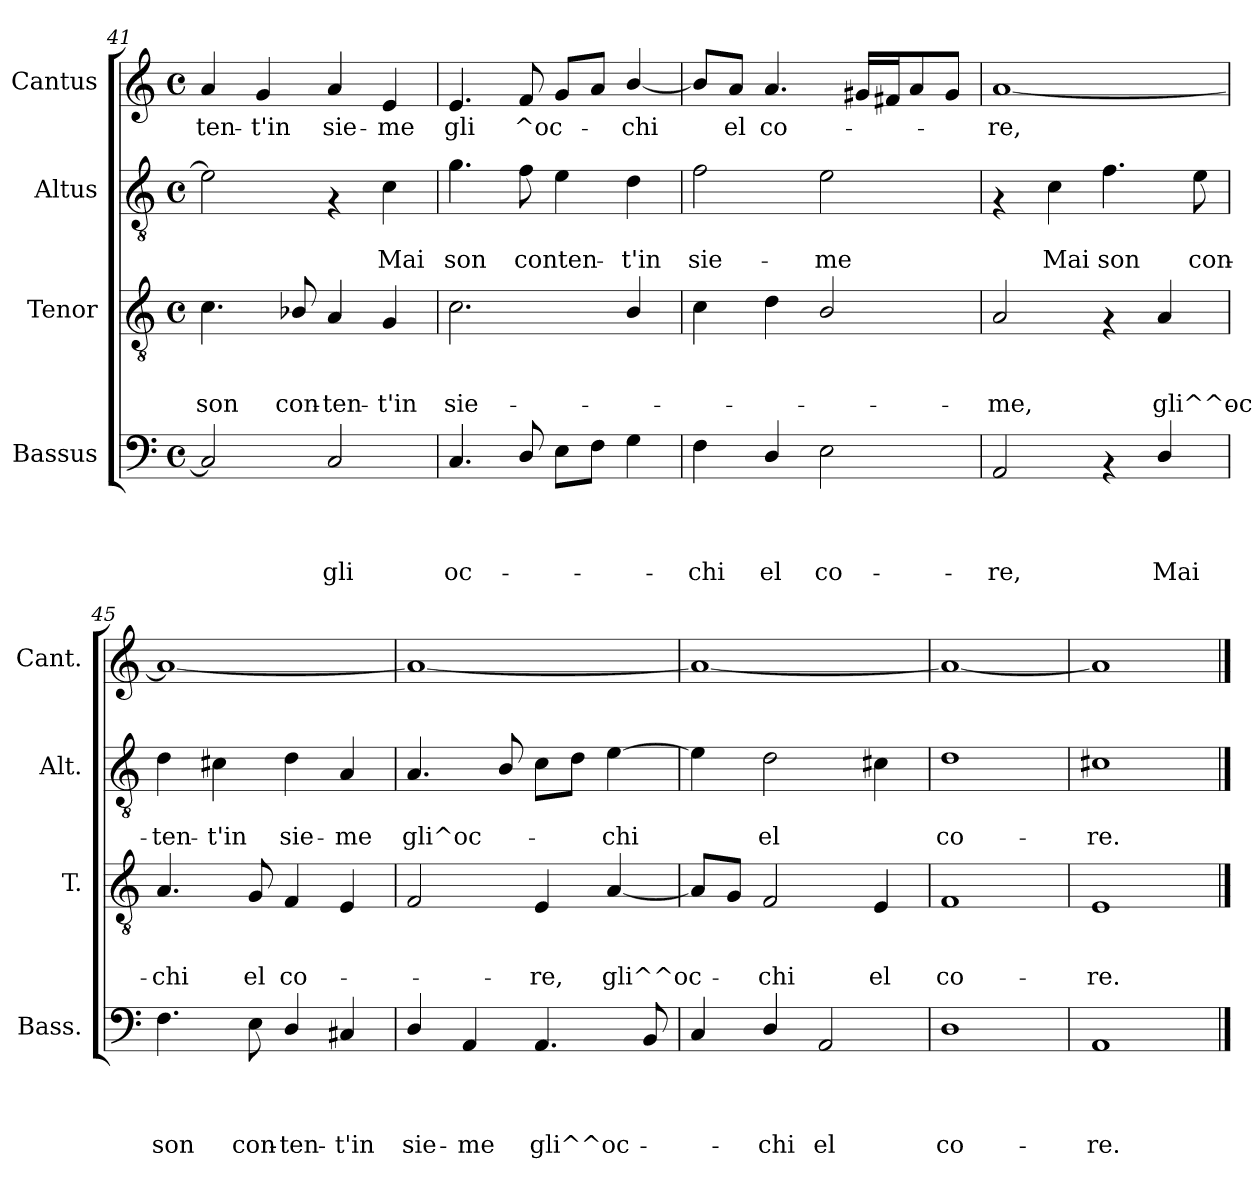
**kern	**text	**text	**text	**text	**kern	**text	**text	**text	**kern	**text	**text	**kern	**text
*part4	*part4	*part4	*part4	*part4	*part3	*part3	*part3	*part3	*part2	*part2	*part2	*part1	*part1
*staff4	*staff4	*staff4	*staff4	*staff4	*staff3	*staff3	*staff3	*staff3	*staff2	*staff2	*staff2	*staff1	*staff1
*I"Bassus	*	*	*	*	*I"Tenor	*	*	*	*I"Altus	*	*	*I"Cantus	*
*I'Bass.	*	*	*	*	*I'T.	*	*	*	*I'Alt.	*	*	*I'Cant.	*
*clefF4	*	*	*	*	*clefGv2	*	*	*	*clefGv2	*	*	*clefG2	*
*k[]	*	*	*	*	*k[]	*	*	*	*k[]	*	*	*k[]	*
*C:	*	*	*	*	*C:	*	*	*	*C:	*	*	*C:	*
*M4/4	*	*	*	*	*M4/4	*	*	*	*M4/4	*	*	*M4/4	*
*met(c)	*	*	*	*	*met(c)	*	*	*	*met(c)	*	*	*met(c)	*
=41	=41	=41	=41	=41	=41	=41	=41	=41	=41	=41	=41	=41	=41
!	!	!	!	!	!	!	!	!LO:LY:b	!	!	!	!	!LO:LY:b
2C/]	.	.	.	.	4.c\	.	.	son	2e\]	.	.	4a/	-ten-
!	!	!	!	!	!	!	!	!	!	!	!	!	!LO:LY:b
.	.	.	.	.	.	.	.	.	.	.	.	4g/	-t'in
!	!	!	!	!	!	!	!	!LO:LY:b	!	!	!	!	!
.	.	.	.	.	8B-X/	.	.	con-	.	.	.	.	.
!	!	!	!	!LO:LY:b	!	!	!	!LO:LY:b	!	!	!	!	!LO:LY:b
2C/	.	.	.	gli	4A/	.	.	-ten-	4rF	.	.	4a/	sie-
!	!	!	!	!	!	!	!	!LO:LY:b	!	!	!LO:LY:b	!	!LO:LY:b
.	.	.	.	.	4G/	.	.	-t'in	4c\	.	Mai	4e/	-me
=42	=42	=42	=42	=42	=42	=42	=42	=42	=42	=42	=42	=42	=42
!	!	!	!	!LO:LY:b	!	!	!	!LO:LY:b	!	!	!LO:LY:b	!	!LO:LY:b
4.C/	.	.	.	oc-	2.c\	.	.	sie-	4.g\	.	son	4.e/	gli
!	!	!	!	!	!	!	!	!	!	!	!LO:LY:b	!	!LO:LY:b
8D/	.	.	.	.	.	.	.	.	8f\	.	conten-	8f/	^oc-
8E\L	.	.	.	.	.	.	.	.	4e\	.	.	8g/L	.
8F\J	.	.	.	.	.	.	.	.	.	.	.	8a/J	.
!	!	!	!	!	!	!	!	!	!	!	!LO:LY:b	!	!LO:LY:b
4G\	.	.	.	.	4B/	.	.	.	4d\	.	-t'in	[<4b>/	-chi
!!LO:LB:g=z
=43	=43	=43	=43	=43	=43	=43	=43	=43	=43	=43	=43	=43	=43
!	!	!	!	!LO:LY:b	!	!	!	!	!	!	!LO:LY:b	!	!
4F\	.	.	.	-chi	4c\	.	.	.	2f\	.	sie-	8b/L]	.
!	!	!	!	!	!	!	!	!	!	!	!	!	!LO:LY:b
.	.	.	.	.	.	.	.	.	.	.	.	8a/J	el
!	!	!	!	!LO:LY:b	!	!	!	!	!	!	!	!	!LO:LY:b
4D/	.	.	.	el	4d\	.	.	.	.	.	.	4.a/	co-
!	!	!	!	!LO:LY:b	!	!	!	!	!	!	!LO:LY:b	!	!
2E\	.	.	.	co-	2B/	.	.	.	2e\	.	-me	.	.
.	.	.	.	.	.	.	.	.	.	.	.	16g#X/LL	.
.	.	.	.	.	.	.	.	.	.	.	.	16f#X/J	.
.	.	.	.	.	.	.	.	.	.	.	.	8a/	.
.	.	.	.	.	.	.	.	.	.	.	.	8g#/J	.
=44	=44	=44	=44	=44	=44	=44	=44	=44	=44	=44	=44	=44	=44
!	!	!	!	!LO:LY:b	!	!	!	!LO:LY:b	!	!	!	!	!LO:LY:b
2AA/	.	.	.	-re,	2A/	.	.	-me,	4rF	.	.	[<1a	-re,
!	!	!	!	!	!	!	!	!	!	!	!LO:LY:b	!	!
.	.	.	.	.	.	.	.	.	4c\	.	Mai	.	.
!	!	!	!	!	!	!	!	!	!	!	!LO:LY:b	!	!
4rAA	.	.	.	.	4rF	.	.	.	4.f\	.	son	.	.
!	!	!	!	!LO:LY:b	!	!	!	!LO:LY:b	!	!	!	!	!
4D/	.	.	.	Mai	4A/	.	.	gli^^oc-	.	.	.	.	.
!	!	!	!	!	!	!	!	!	!	!	!LO:LY:b	!	!
.	.	.	.	.	.	.	.	.	8e\	.	con-	.	.
=45	=45	=45	=45	=45	=45	=45	=45	=45	=45	=45	=45	=45	=45
!	!	!	!	!LO:LY:b	!	!	!	!LO:LY:b	!	!	!LO:LY:b	!	!
4.F\	.	.	.	son	4.A/	.	.	-chi	4d\	.	-ten-	1a_	.
!	!	!	!	!	!	!	!	!	!	!	!LO:LY:b	!	!
.	.	.	.	.	.	.	.	.	4c#X\	.	-t'in	.	.
!	!	!	!	!LO:LY:b	!	!	!	!LO:LY:b	!	!	!	!	!
8E\	.	.	.	con-	8G/	.	.	el	.	.	.	.	.
!	!	!	!	!LO:LY:b	!	!	!	!LO:LY:b	!	!	!LO:LY:b	!	!
4D/	.	.	.	-ten-	4F/	.	.	co-	4d\	.	sie-	.	.
!	!	!	!	!LO:LY:b	!	!	!	!	!	!	!LO:LY:b	!	!
4C#X/	.	.	.	-t'in	4E/	.	.	.	4A/	.	-me	.	.
=46	=46	=46	=46	=46	=46	=46	=46	=46	=46	=46	=46	=46	=46
!	!	!	!	!LO:LY:b	!	!	!	!	!	!	!LO:LY:b	!	!
4D/	.	.	.	sie-	2F/	.	.	.	4.A/	.	gli^oc-	1a_	.
!	!	!	!	!LO:LY:b	!	!	!	!	!	!	!	!	!
4AA/	.	.	.	-me	.	.	.	.	.	.	.	.	.
.	.	.	.	.	.	.	.	.	8B/	.	.	.	.
!	!	!	!	!LO:LY:b	!	!	!	!LO:LY:b	!	!	!	!	!
4.AA/	.	.	.	gli^^oc-	4E/	.	.	-re,	8c\L	.	.	.	.
.	.	.	.	.	.	.	.	.	8d\J	.	.	.	.
!	!	!	!	!	!	!	!	!LO:LY:b	!	!	!LO:LY:b	!	!
.	.	.	.	.	[<4A/	.	.	gli^^oc-	[>4e\	.	-chi	.	.
8BB/	.	.	.	.	.	.	.	.	.	.	.	.	.
=47	=47	=47	=47	=47	=47	=47	=47	=47	=47	=47	=47	=47	=47
4C/	.	.	.	.	8A/L]	.	.	.	4e\]	.	.	1a_	.
.	.	.	.	.	8G/J	.	.	.	.	.	.	.	.
!	!	!	!	!LO:LY:b	!	!	!	!LO:LY:b	!	!	!LO:LY:b	!	!
4D/	.	.	.	-chi	2F/	.	.	-chi	2d\	.	el	.	.
!	!	!	!	!LO:LY:b	!	!	!	!	!	!	!	!	!
2AA/	.	.	.	el	.	.	.	.	.	.	.	.	.
!	!	!	!	!	!	!	!	!LO:LY:b	!	!	!	!	!
.	.	.	.	.	4E/	.	.	el	4c#X\	.	.	.	.
=48	=48	=48	=48	=48	=48	=48	=48	=48	=48	=48	=48	=48	=48
!	!	!	!	!LO:LY:b	!	!	!	!LO:LY:b	!	!	!LO:LY:b	!	!
1D	.	.	.	co-	1F	.	.	co-	1d	.	co-	1a_	.
=49	=49	=49	=49	=49	=49	=49	=49	=49	=49	=49	=49	=49	=49
!	!	!	!	!LO:LY:b	!	!	!	!LO:LY:b	!	!	!LO:LY:b	!	!
1AA	.	.	.	-re.	1E	.	.	-re.	1c#X	.	-re.	1a]	.
==	==	==	==	==	==	==	==	==	==	==	==	==	==
*-	*-	*-	*-	*-	*-	*-	*-	*-	*-	*-	*-	*-	*-
